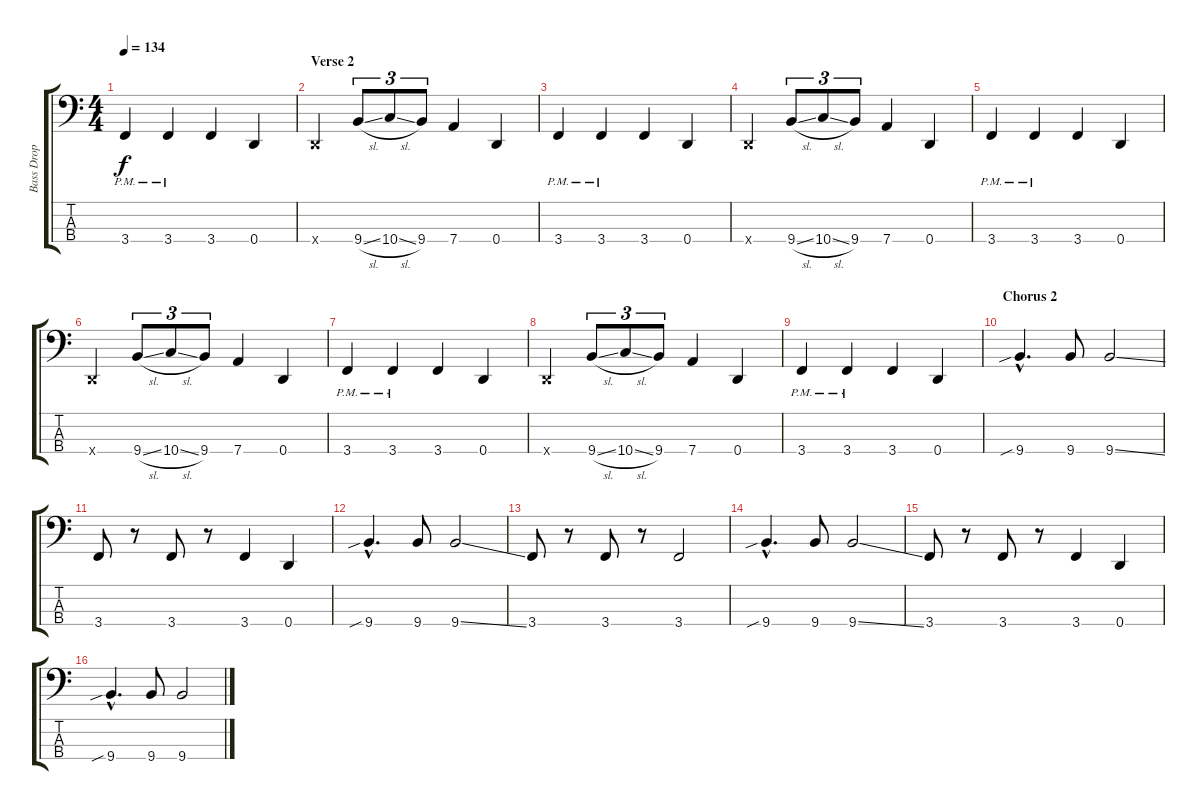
\track ("Bass Drop D" "Bass Drop ") {instrument electricbasspick}
\staff {score tabs}
\tuning (G2 D2 A1 D1) {hide}
\ts (4 4)
\tempo 134
\clef f4
\ks c
3.4{pm}.4{dy f} 3.4{pm}.4 3.4.4 0.4.4 |
\section ("" "Verse 2")
0.4{x}.4 9.4{sl}.8{tu (3 2)} 10.4{sl}.8{tu (3 2)} 9.4.8{tu (3 2)} 7.4.4 0.4.4 |
3.4{pm}.4 3.4{pm}.4 3.4.4 0.4.4 |
0.4{x}.4 9.4{sl}.8{tu (3 2)} 10.4{sl}.8{tu (3 2)} 9.4.8{tu (3 2)} 7.4.4 0.4.4 |
3.4{pm}.4 3.4{pm}.4 3.4.4 0.4.4 |
0.4{x}.4 9.4{sl}.8{tu (3 2)} 10.4{sl}.8{tu (3 2)} 9.4.8{tu (3 2)} 7.4.4 0.4.4 |
3.4{pm}.4 3.4{pm}.4 3.4.4 0.4.4 |
0.4{x}.4 9.4{sl}.8{tu (3 2)} 10.4{sl}.8{tu (3 2)} 9.4.8{tu (3 2)} 7.4.4 0.4.4 |
3.4{pm}.4 3.4{pm}.4 3.4.4 0.4.4 |
\section ("" "Chorus 2")
9.4{sib hac}.4{d} 9.4.8 9.4{ss}.2 |
3.4.8 r.8 3.4.8 r.8 3.4.4 0.4.4 |
9.4{sib hac}.4{d} 9.4.8 9.4{ss}.2 |
3.4.8 r.8 3.4.8 r.8 3.4.2 |
9.4{sib hac}.4{d} 9.4.8 9.4{ss}.2 |
3.4.8 r.8 3.4.8 r.8 3.4.4 0.4.4 |
9.4{sib hac}.4{d} 9.4.8 9.4{ss}.2
